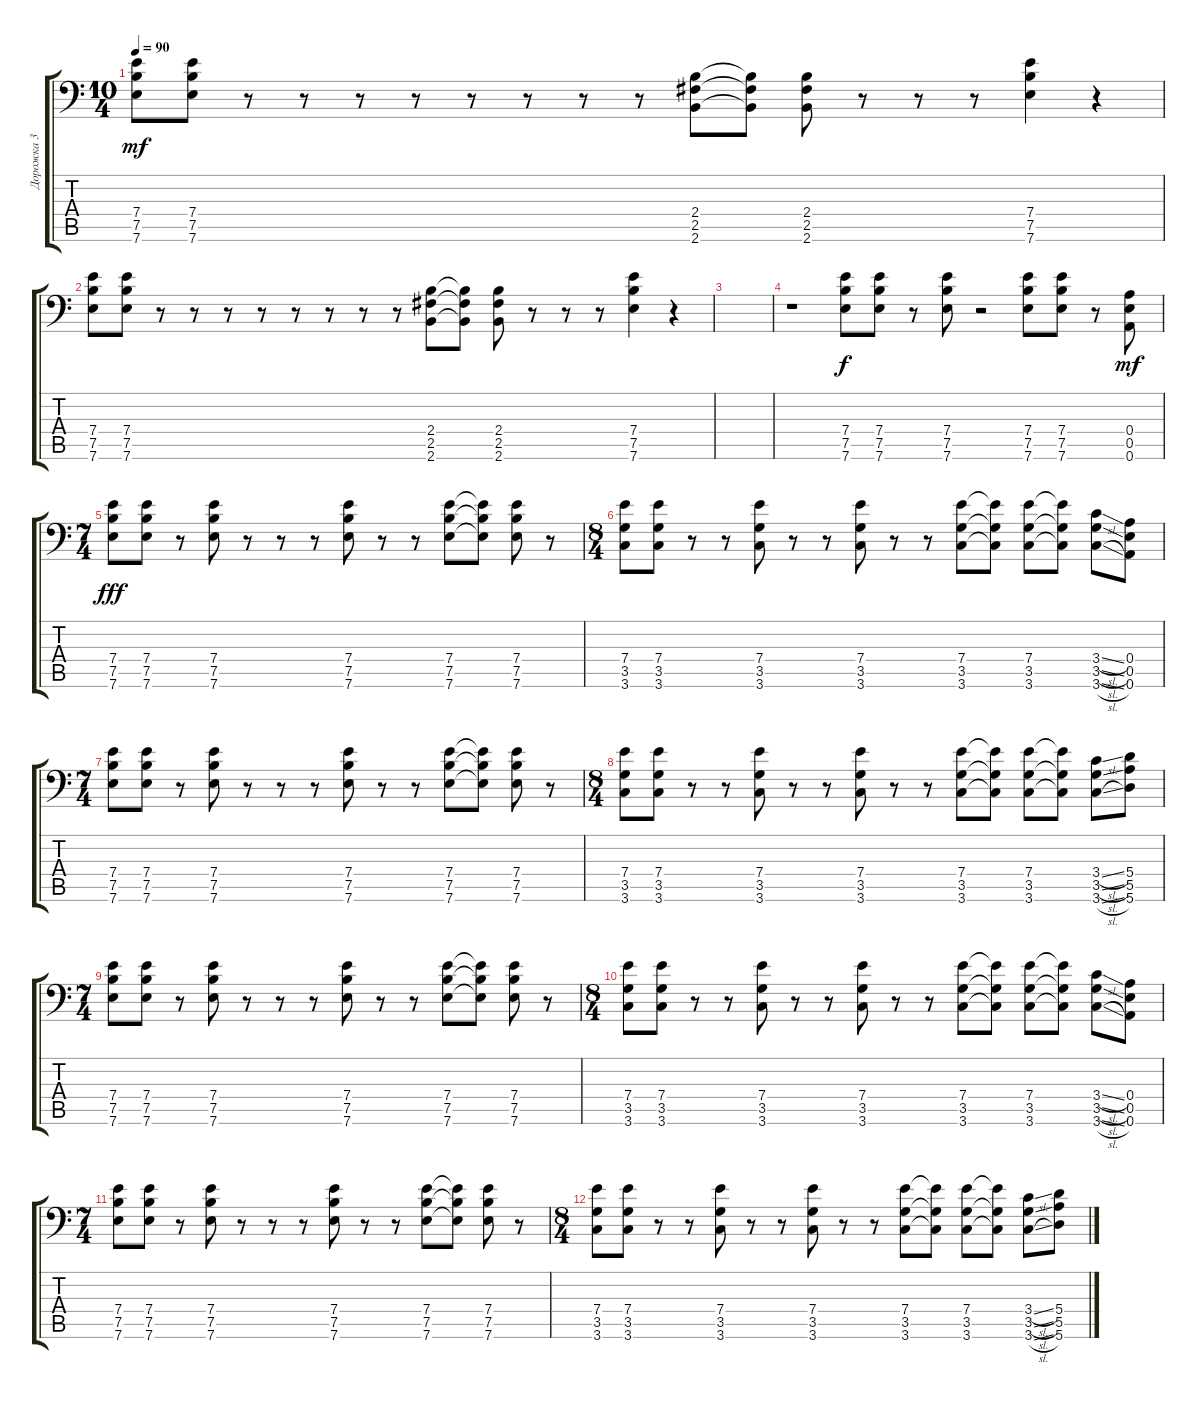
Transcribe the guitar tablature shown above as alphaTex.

\track ("Дорожка 3" "Дорожка 3") {instrument distortionguitar}
\staff {score tabs}
\tuning (B3 Gb3 D3 A2 E2 A1) {hide}
\ts (10 4)
\tempo 90
\clef f4
\ks c
(7.4 7.5 7.6).8{dy mf} (7.4 7.5 7.6).8 r.8 r.8 r.8 r.8 r.8 r.8 r.8 r.8 (2.4 2.5 2.6).8 (2.4{t} 2.5{t} 2.6{t}).8 (2.4 2.5 2.6).8 r.8 r.8 r.8 (7.4 7.5 7.6).4 r.4 |
(7.4 7.5 7.6).8 (7.4 7.5 7.6).8 r.8 r.8 r.8 r.8 r.8 r.8 r.8 r.8 (2.4 2.5 2.6).8 (2.4{t} 2.5{t} 2.6{t}).8 (2.4 2.5 2.6).8 r.8 r.8 r.8 (7.4 7.5 7.6).4 r.4 |
|
r.1 (7.4 7.5 7.6).8{dy f} (7.4 7.5 7.6).8 r.8 (7.4 7.5 7.6).8 r.2 (7.4 7.5 7.6).8 (7.4 7.5 7.6).8 r.8 (0.4 0.5 0.6).8{dy mf} |
\ts (7 4)
(7.4 7.5 7.6).8{dy fff} (7.4 7.5 7.6).8 r.8 (7.4 7.5 7.6).8 r.8 r.8 r.8 (7.4 7.5 7.6).8 r.8 r.8 (7.4 7.5 7.6).8 (7.4{t} 7.5{t} 7.6{t}).8 (7.4 7.5 7.6).8 r.8 |
\ts (8 4)
(7.4 3.5 3.6).8 (7.4 3.5 3.6).8 r.8 r.8 (7.4 3.5 3.6).8 r.8 r.8 (7.4 3.5 3.6).8 r.8 r.8 (7.4 3.5 3.6).8 (7.4{t} 3.5{t} 3.6{t}).8 (7.4 3.5 3.6).8 (7.4{t} 3.5{t} 3.6{t}).8 (3.4{sl} 3.5{sl} 3.6{sl}).8 (0.4 0.5 0.6).8 |
\ts (7 4)
(7.4 7.5 7.6).8 (7.4 7.5 7.6).8 r.8 (7.4 7.5 7.6).8 r.8 r.8 r.8 (7.4 7.5 7.6).8 r.8 r.8 (7.4 7.5 7.6).8 (7.4{t} 7.5{t} 7.6{t}).8 (7.4 7.5 7.6).8 r.8 |
\ts (8 4)
(7.4 3.5 3.6).8 (7.4 3.5 3.6).8 r.8 r.8 (7.4 3.5 3.6).8 r.8 r.8 (7.4 3.5 3.6).8 r.8 r.8 (7.4 3.5 3.6).8 (7.4{t} 3.5{t} 3.6{t}).8 (7.4 3.5 3.6).8 (7.4{t} 3.5{t} 3.6{t}).8 (3.4{sl} 3.5{sl} 3.6{sl}).8 (5.4 5.5 5.6).8 |
\ts (7 4)
(7.4 7.5 7.6).8 (7.4 7.5 7.6).8 r.8 (7.4 7.5 7.6).8 r.8 r.8 r.8 (7.4 7.5 7.6).8 r.8 r.8 (7.4 7.5 7.6).8 (7.4{t} 7.5{t} 7.6{t}).8 (7.4 7.5 7.6).8 r.8 |
\ts (8 4)
(7.4 3.5 3.6).8 (7.4 3.5 3.6).8 r.8 r.8 (7.4 3.5 3.6).8 r.8 r.8 (7.4 3.5 3.6).8 r.8 r.8 (7.4 3.5 3.6).8 (7.4{t} 3.5{t} 3.6{t}).8 (7.4 3.5 3.6).8 (7.4{t} 3.5{t} 3.6{t}).8 (3.4{sl} 3.5{sl} 3.6{sl}).8 (0.4 0.5 0.6).8 |
\ts (7 4)
(7.4 7.5 7.6).8 (7.4 7.5 7.6).8 r.8 (7.4 7.5 7.6).8 r.8 r.8 r.8 (7.4 7.5 7.6).8 r.8 r.8 (7.4 7.5 7.6).8 (7.4{t} 7.5{t} 7.6{t}).8 (7.4 7.5 7.6).8 r.8 |
\ts (8 4)
(7.4 3.5 3.6).8 (7.4 3.5 3.6).8 r.8 r.8 (7.4 3.5 3.6).8 r.8 r.8 (7.4 3.5 3.6).8 r.8 r.8 (7.4 3.5 3.6).8 (7.4{t} 3.5{t} 3.6{t}).8 (7.4 3.5 3.6).8 (7.4{t} 3.5{t} 3.6{t}).8 (3.4{sl} 3.5{sl} 3.6{sl}).8 (5.4 5.5 5.6).8
